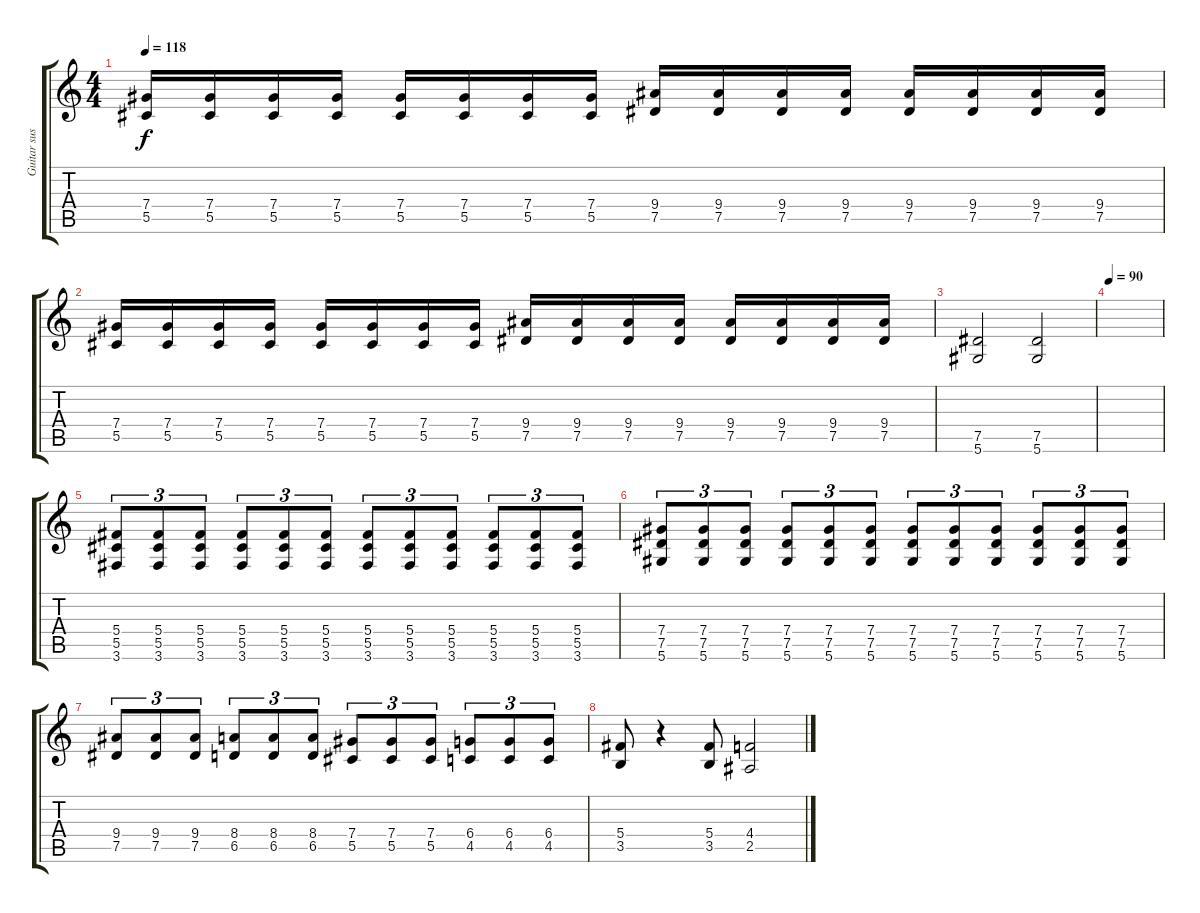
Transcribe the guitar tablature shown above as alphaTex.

\track ("Guitar sustain" "Guitar sus") {instrument overdrivenguitar}
\staff {score tabs}
\tuning (Eb4 Bb3 Gb3 Db3 Ab2 Eb2) {hide}
\ts (4 4)
\tempo 118
\clef g2
\ks c
(7.4 5.5).16{dy f} (7.4 5.5).16 (7.4 5.5).16 (7.4 5.5).16 (7.4 5.5).16 (7.4 5.5).16 (7.4 5.5).16 (7.4 5.5).16 (9.4 7.5).16 (9.4 7.5).16 (9.4 7.5).16 (9.4 7.5).16 (9.4 7.5).16 (9.4 7.5).16 (9.4 7.5).16 (9.4 7.5).16 |
(7.4 5.5).16 (7.4 5.5).16 (7.4 5.5).16 (7.4 5.5).16 (7.4 5.5).16 (7.4 5.5).16 (7.4 5.5).16 (7.4 5.5).16 (9.4 7.5).16 (9.4 7.5).16 (9.4 7.5).16 (9.4 7.5).16 (9.4 7.5).16 (9.4 7.5).16 (9.4 7.5).16 (9.4 7.5).16 |
(7.5 5.6).2 (7.5 5.6).2 |
\tempo 90
|
(5.4 5.5 3.6).8{tu (3 2)} (5.4 5.5 3.6).8{tu (3 2)} (5.4 5.5 3.6).8{tu (3 2)} (5.4 5.5 3.6).8{tu (3 2)} (5.4 5.5 3.6).8{tu (3 2)} (5.4 5.5 3.6).8{tu (3 2)} (5.4 5.5 3.6).8{tu (3 2)} (5.4 5.5 3.6).8{tu (3 2)} (5.4 5.5 3.6).8{tu (3 2)} (5.4 5.5 3.6).8{tu (3 2)} (5.4 5.5 3.6).8{tu (3 2)} (5.4 5.5 3.6).8{tu (3 2)} |
(7.4 7.5 5.6).8{tu (3 2)} (7.4 7.5 5.6).8{tu (3 2)} (7.4 7.5 5.6).8{tu (3 2)} (7.4 7.5 5.6).8{tu (3 2)} (7.4 7.5 5.6).8{tu (3 2)} (7.4 7.5 5.6).8{tu (3 2)} (7.4 7.5 5.6).8{tu (3 2)} (7.4 7.5 5.6).8{tu (3 2)} (7.4 7.5 5.6).8{tu (3 2)} (7.4 7.5 5.6).8{tu (3 2)} (7.4 7.5 5.6).8{tu (3 2)} (7.4 7.5 5.6).8{tu (3 2)} |
(9.4 7.5).8{tu (3 2)} (9.4 7.5).8{tu (3 2)} (9.4 7.5).8{tu (3 2)} (8.4 6.5).8{tu (3 2)} (8.4 6.5).8{tu (3 2)} (8.4 6.5).8{tu (3 2)} (7.4 5.5).8{tu (3 2)} (7.4 5.5).8{tu (3 2)} (7.4 5.5).8{tu (3 2)} (6.4 4.5).8{tu (3 2)} (6.4 4.5).8{tu (3 2)} (6.4 4.5).8{tu (3 2)} |
(5.4 3.5).8 r.4 (5.4 3.5).8 (4.4 2.5).2
